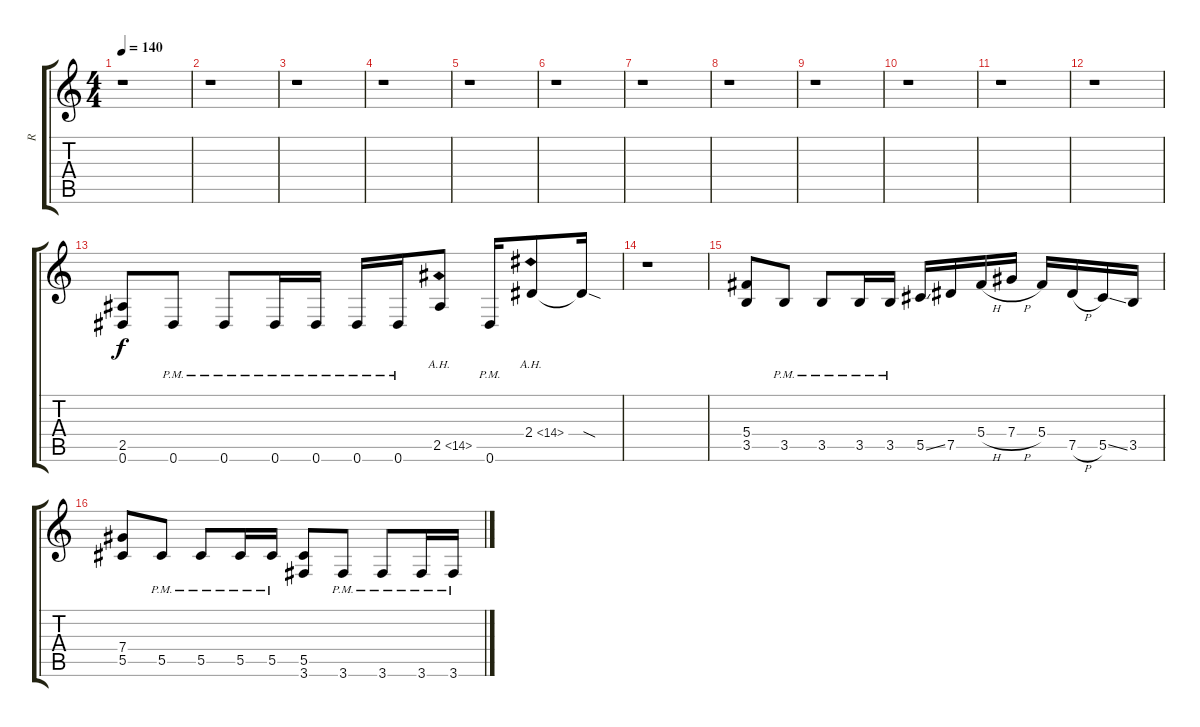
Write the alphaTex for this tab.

\track ("R" "R") {instrument distortionguitar}
\staff {score tabs}
\tuning (Eb4 Bb3 Gb3 Db3 Ab2 Eb2) {hide}
\ts (4 4)
\tempo 140
\clef g2
\ks c
r.1{dy f} |
r.1 |
r.1 |
r.1 |
r.1 |
r.1 |
r.1 |
r.1 |
r.1 |
r.1 |
r.1 |
r.1 |
(2.5 0.6).8 0.6{pm}.8 0.6{pm}.8 0.6{pm}.16 0.6{pm}.16 0.6{pm}.16 0.6{pm}.16 2.5{ah 12}.8 0.6{pm}.16 2.4{ah 12}.8 2.4{sod t}.16 |
r.1 |
(5.4 3.5).8 3.5{pm}.8 3.5{pm}.8 3.5{pm}.16 3.5{pm}.16 5.5{ss}.16 7.5.16 5.4{h}.16 7.4{h}.16 5.4.16 7.5{h}.16 5.5{ss}.16 3.5.16 |
(7.4 5.5).8 5.5{pm}.8 5.5{pm}.8 5.5{pm}.16 5.5{pm}.16 (5.5 3.6).8 3.6{pm}.8 3.6{pm}.8 3.6{pm}.16 3.6{pm}.16
